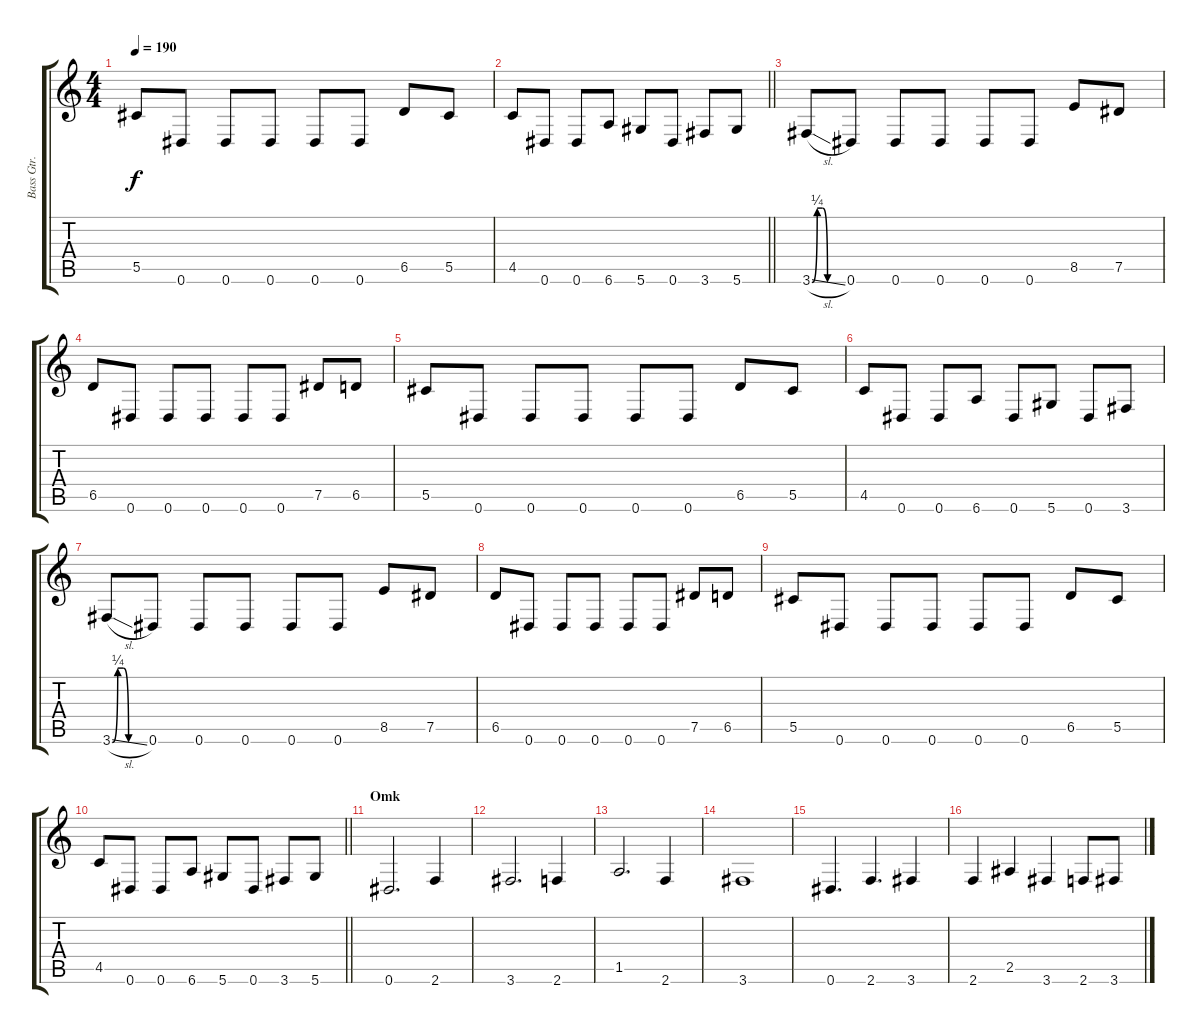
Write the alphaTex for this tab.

\track ("Bass Gtr." "Bass Gtr.") {instrument electricbassfinger}
\staff {score tabs}
\tuning (Eb4 Bb3 Gb3 Db3 Ab2 Eb2) {hide}
\ts (4 4)
\tempo 190
\clef g2
\ks c
5.5.8{dy f} 0.6.8 0.6.8 0.6.8 0.6.8 0.6.8 6.5.8 5.5.8 |
\barLineRight lightlight
4.5.8 0.6.8 0.6.8 6.6.8 5.6.8 0.6.8 3.6.8 5.6.8 |
3.6{be (custom 0 0 10 1 20 1 30 0 60 0) sl}.8 0.6.8 0.6.8 0.6.8 0.6.8 0.6.8 8.5.8 7.5.8 |
6.5.8 0.6.8 0.6.8 0.6.8 0.6.8 0.6.8 7.5.8 6.5.8 |
5.5.8 0.6.8 0.6.8 0.6.8 0.6.8 0.6.8 6.5.8 5.5.8 |
4.5.8 0.6.8 0.6.8 6.6.8 0.6.8 5.6.8 0.6.8 3.6.8 |
3.6{be (custom 0 0 10 1 20 1 30 0 60 0) sl}.8 0.6.8 0.6.8 0.6.8 0.6.8 0.6.8 8.5.8 7.5.8 |
6.5.8 0.6.8 0.6.8 0.6.8 0.6.8 0.6.8 7.5.8 6.5.8 |
5.5.8 0.6.8 0.6.8 0.6.8 0.6.8 0.6.8 6.5.8 5.5.8 |
\barLineRight lightlight
4.5.8 0.6.8 0.6.8 6.6.8 5.6.8 0.6.8 3.6.8 5.6.8 |
\section ("" "Omk")
0.6.2{d} 2.6.4 |
3.6.2{d} 2.6.4 |
1.5.2{d} 2.6.4 |
3.6.1 |
0.6.4{d} 2.6.4{d} 3.6.4 |
2.6.4 2.5.4 3.6.4 2.6.8 3.6.8
